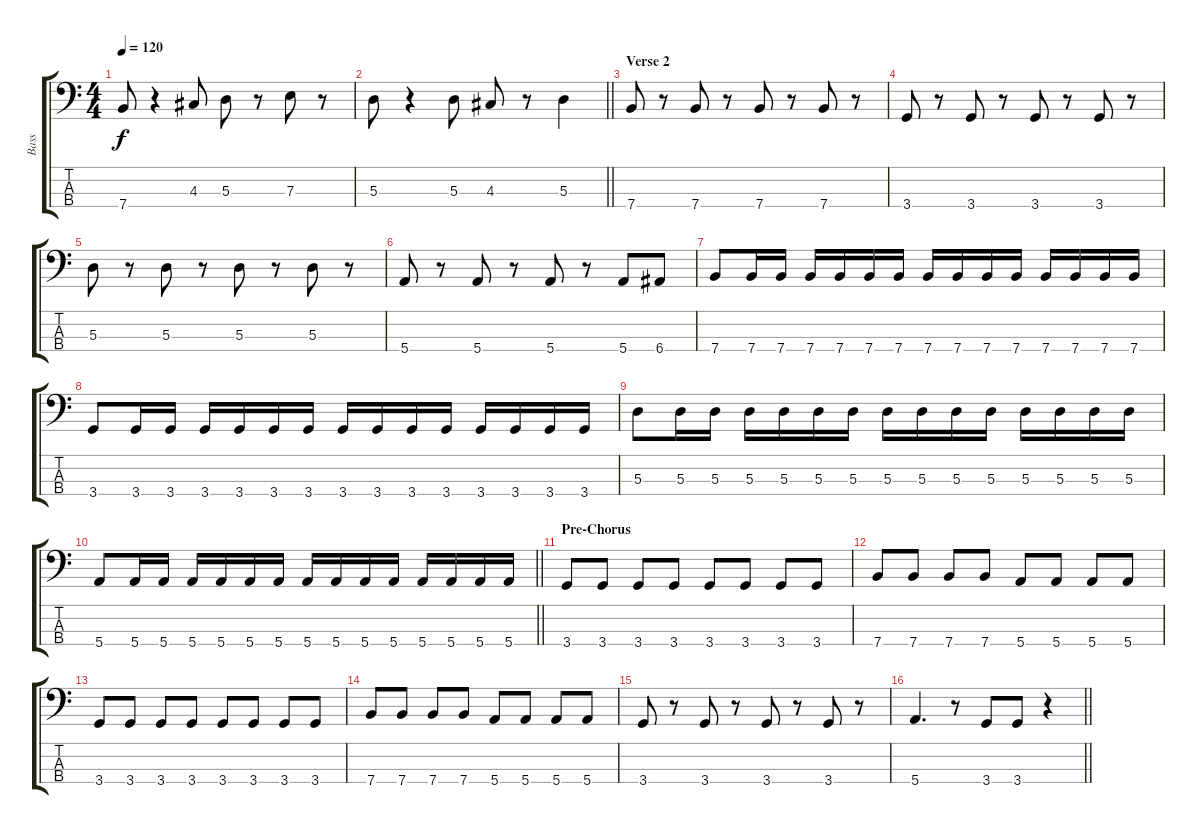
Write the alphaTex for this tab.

\track ("Bass" "Bass") {instrument electricbassfinger}
\staff {score tabs}
\tuning (G2 D2 A1 E1) {hide}
\ts (4 4)
\tempo 120
\clef f4
\ks c
7.4.8{dy f} r.4 4.3.8 5.3.8 r.8 7.3.8 r.8 |
\barLineRight lightlight
5.3.8 r.4 5.3.8 4.3.8 r.8 5.3.4 |
\section ("" "Verse 2")
7.4.8 r.8 7.4.8 r.8 7.4.8 r.8 7.4.8 r.8 |
3.4.8 r.8 3.4.8 r.8 3.4.8 r.8 3.4.8 r.8 |
5.3.8 r.8 5.3.8 r.8 5.3.8 r.8 5.3.8 r.8 |
5.4.8 r.8 5.4.8 r.8 5.4.8 r.8 5.4.8 6.4.8 |
7.4.8 7.4.16 7.4.16 7.4.16 7.4.16 7.4.16 7.4.16 7.4.16 7.4.16 7.4.16 7.4.16 7.4.16 7.4.16 7.4.16 7.4.16 |
3.4.8 3.4.16 3.4.16 3.4.16 3.4.16 3.4.16 3.4.16 3.4.16 3.4.16 3.4.16 3.4.16 3.4.16 3.4.16 3.4.16 3.4.16 |
5.3.8 5.3.16 5.3.16 5.3.16 5.3.16 5.3.16 5.3.16 5.3.16 5.3.16 5.3.16 5.3.16 5.3.16 5.3.16 5.3.16 5.3.16 |
\barLineRight lightlight
5.4.8 5.4.16 5.4.16 5.4.16 5.4.16 5.4.16 5.4.16 5.4.16 5.4.16 5.4.16 5.4.16 5.4.16 5.4.16 5.4.16 5.4.16 |
\section ("" "Pre-Chorus")
3.4.8 3.4.8 3.4.8 3.4.8 3.4.8 3.4.8 3.4.8 3.4.8 |
7.4.8 7.4.8 7.4.8 7.4.8 5.4.8 5.4.8 5.4.8 5.4.8 |
3.4.8 3.4.8 3.4.8 3.4.8 3.4.8 3.4.8 3.4.8 3.4.8 |
7.4.8 7.4.8 7.4.8 7.4.8 5.4.8 5.4.8 5.4.8 5.4.8 |
3.4.8 r.8 3.4.8 r.8 3.4.8 r.8 3.4.8 r.8 |
\barLineRight lightlight
5.4.4{d} r.8 3.4.8 3.4.8 r.4
